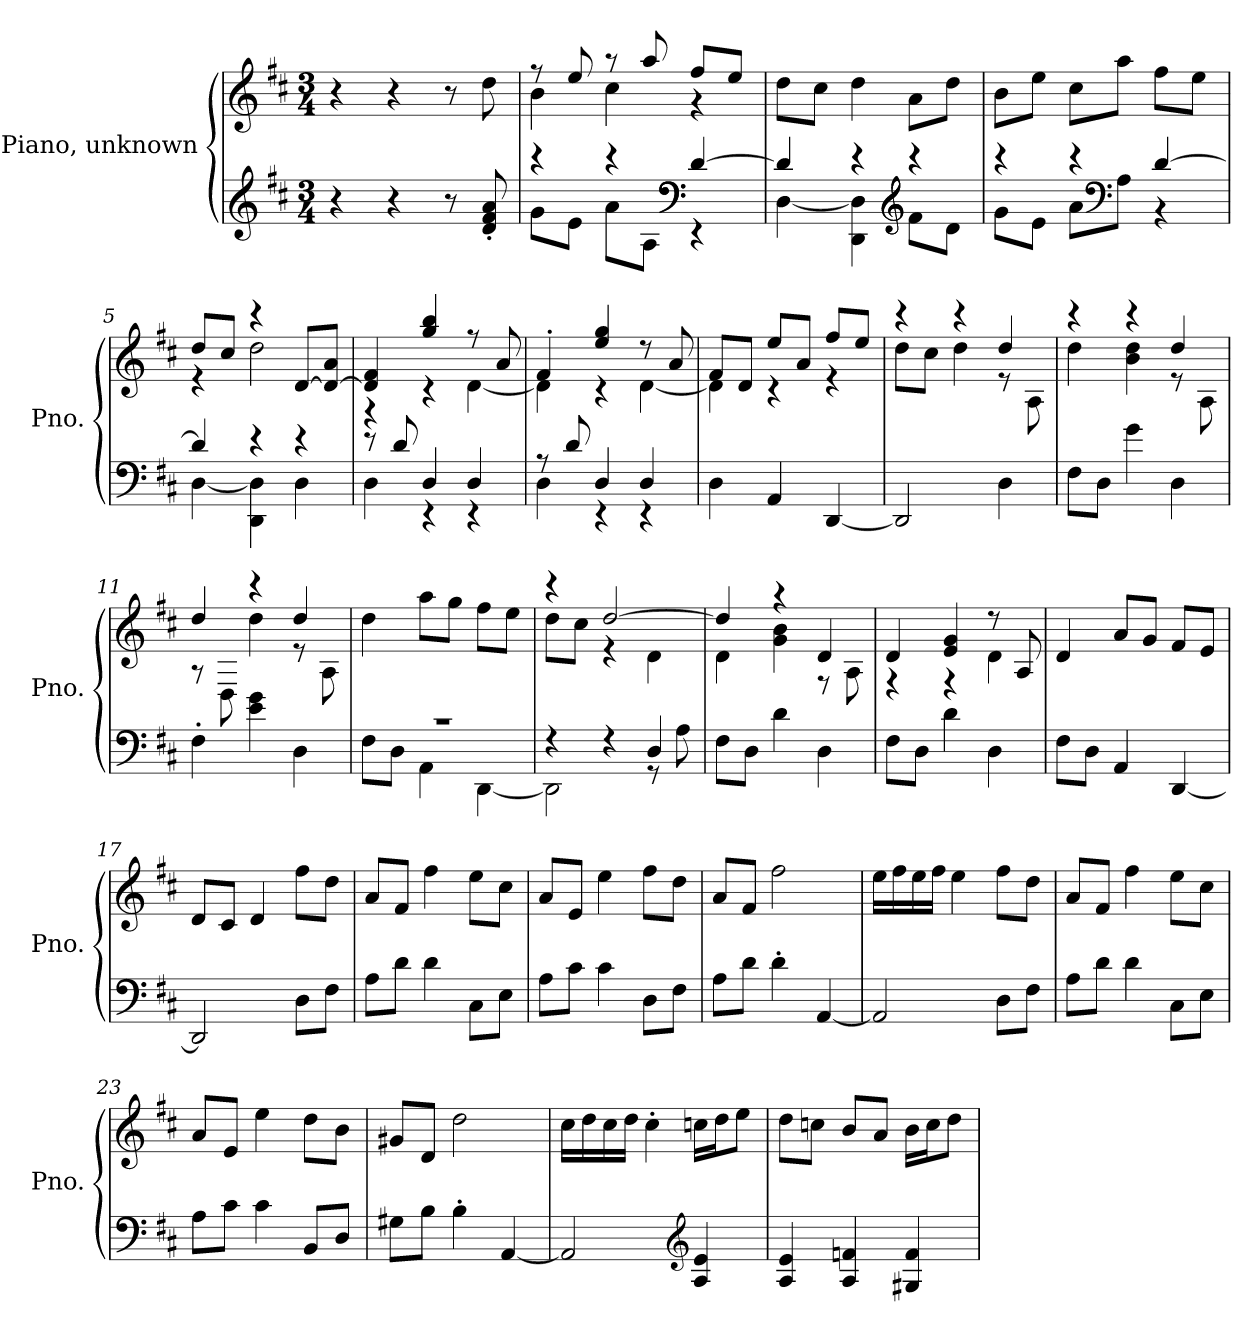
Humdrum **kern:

**kern	**kern
*part1	*part1
*staff2	*staff1
*I"Piano, unknown	*
*I'Pno.	*
*clefG2	*clefG2
*k[f#c#]	*k[f#c#]
*M3/4	*M3/4
*MM163	*MM163
=1	=1
4r	4r
4r	4r
8r	8r
8d/' 8f#/' 8a/'	8dd\
=2	=2
*^	*^
4r	8g\L	8r	4b\
.	8e\J	8ee/	.
4r	8a\L	8r	4cc#\
.	8A\J	8aa/	.
*clefF4	*	*	*
[4d/	4r	8ff#/L	4r
.	.	8ee/J	.
*	*	*v	*v
=3	=3	=3
4d/]	[4D\	8dd\L
.	.	8cc#\J
4r	4DD\ 4D\]	4dd\
*clefG2	*	*
4r	8f#\L	8a\L
.	8d\J	8dd\J
=4	=4	=4
4r	8g\L	8b\L
.	8e\J	8ee\J
4r	8a\L	8cc#\L
*clefF4	*	*
.	8A\J	8aa\J
[4d/	4r	8ff#\L
.	.	8ee\J
=5	=5	=5
*	*	*^
4d/]	[4D\	8dd/L	4r
.	.	8cc#/J	.
4r	4DD\ 4D\]	4r	2dd\
4r	4D\	[8d/L	.
.	.	8d/_ 8a/J	.
!!LO:LB:g=z	!!
=6	=6	=6	=6
8r	4D\	4d/] 4f#/	4r
8d/	.	.	.
4D/	4r	4gg/ 4bb/	4r
4D/	4r	8r	[4d\
.	.	8a/	.
=7	=7	=7	=7
8r	4D\	4f#'/	4d\]
8d/	.	.	.
4D/	4r	4ee/ 4gg/	4r
4D/	4r	8r	[4d\
.	.	8a/	.
*v	*v	*	*
=8	=8	=8
4D\	8f#/L	4d\]
.	8d/J	.
4AA/	8ee/L	4r
.	8a/J	.
[4DD/	8ff#/L	4r
.	8ee/J	.
=9	=9	=9
2DD/]	4r	8dd\L
.	.	8cc#\J
.	4r	4dd\
4D\	4dd/	8r
.	.	8A\
=10	=10	=10
8F#\L	4r	4dd\
8D\J	.	.
4g\	4r	4b\ 4dd\
4D\	4dd/	8r
.	.	8A\
=11	=11	=11
4F#'\	4dd/	8r
.	.	8D\
4e\ 4g\	4r	4dd\
4D\	4dd/	8r
.	.	8A\
*	*v	*v
!!LO:LB:g=z
=12	=12
*^	*
2.r	8F#\L	4dd\
.	8D\J	.
.	4AA\	8aa\L
.	.	8gg\J
.	[4DD\	8ff#\L
.	.	8ee\J
=13	=13	=13
*	*	*^
4r	2DD\]	4r	8dd\L
.	.	.	8cc#\J
4r	.	[2dd/	4r
4D/	8r	.	4d\
.	8A\	.	.
*v	*v	*	*
=14	=14	=14
8F#\L	4dd/]	4d\
8D\J	.	.
4d\	4r	4g\ 4b\
4D\	4d/	8r
.	.	8A\
=15	=15	=15
8F#\L	4d/	4r
8D\J	.	.
4d\	4e/ 4g/	4r
4D\	8r	4d\
.	8A/	.
*	*v	*v
=16	=16
8F#\L	4d/
8D\J	.
4AA/	8a/L
.	8g/J
[4DD/	8f#/L
.	8e/J
=17	=17
2DD/]	8d/L
.	8c#/J
.	4d/
8D\L	8ff#\L
8F#\J	8dd\J
=18	=18
8A\L	8a/L
8d\J	8f#/J
4d\	4ff#\
8C#\L	8ee\L
8E\J	8cc#\J
!!LO:LB:g=z
=19	=19
8A\L	8a/L
8c#\J	8e/J
4c#\	4ee\
8D\L	8ff#\L
8F#\J	8dd\J
=20	=20
8A\L	8a/L
8d\J	8f#/J
4d'\	2ff#\
[4AA/	.
=21	=21
2AA/]	16ee\LL
.	16ff#\
.	16ee\
.	16ff#\JJ
.	4ee\
8D\L	8ff#\L
8F#\J	8dd\J
=22	=22
8A\L	8a/L
8d\J	8f#/J
4d\	4ff#\
8C#\L	8ee\L
8E\J	8cc#\J
=23	=23
8A\L	8a/L
8c#\J	8e/J
4c#\	4ee\
8BB/L	8dd\L
8D/J	8b\J
=24	=24
8G#X\L	8g#X/L
8B\J	8d/J
4B'\	2dd\
[4AA/	.
!!LO:LB:g=z
=25	=25
2AA/]	16cc#\LL
.	16dd\
.	16cc#\
.	16dd\JJ
.	4cc#'\
*clefG2	*
4A/ 4e/	16ccn\LL
.	16dd\J
.	8ee\J
=26	=26
4A/ 4e/	8dd\L
.	8ccn\J
4A/ 4fn/	8b/L
.	8a/J
4G#X/ 4f/	16b\LL
.	16cc\J
.	8dd\J
=	=
*-	*-
